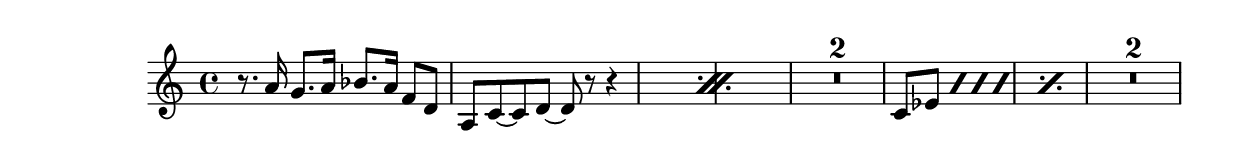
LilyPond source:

\version "2.6.0"
\header {
  texidoc = "Measure repeats may be nested with beat repeats."
}

\paper {
  raggedright = ##t
}
\relative c'' \context Voice {
  \set Score.skipBars = ##t
  \time 4/4
				% riff
  \repeat "percent" 2 { r8. a16 g8. a16 bes8. a16 f8 d |  a c8 ~ c8 d8 ~ d8 r8 r4 }

  R1*2
  \repeat "percent" 2 { \repeat "percent" 4 { c8 es } }
  R1*2
}

